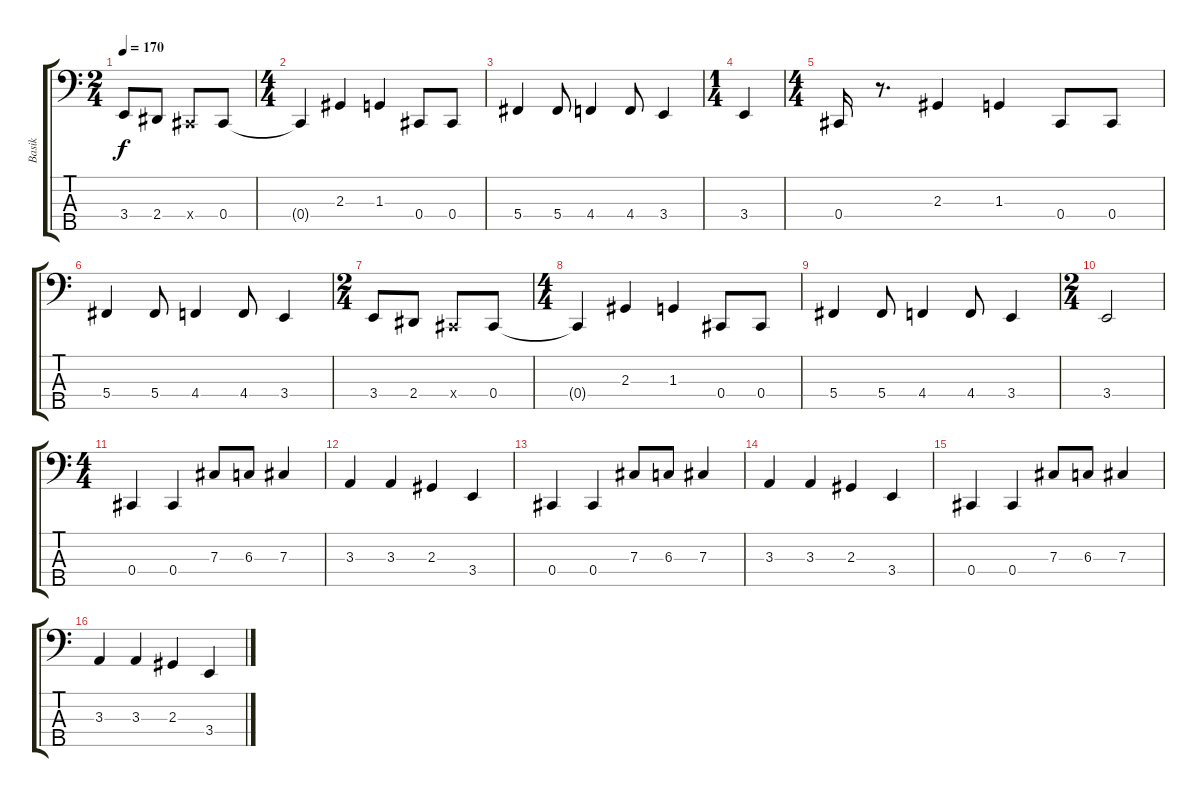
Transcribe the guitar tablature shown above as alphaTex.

\track ("Basik" "Basik") {instrument electricbasspick}
\staff {score tabs}
\tuning (E2 B1 Gb1 Db1 Ab0) {hide}
\ts (2 4)
\tempo 170
\clef f4
\ks c
3.4.8{dy f} 2.4.8 0.4{x}.8 0.4.8 |
\ts (4 4)
0.4{t}.4 2.3.4 1.3.4 0.4.8 0.4.8 |
5.4.4 5.4.8 4.4.4 4.4.8 3.4.4 |
\ts (1 4)
3.4.4 |
\ts (4 4)
0.4.16 r.8{d} 2.3.4 1.3.4 0.4.8 0.4.8 |
5.4.4 5.4.8 4.4.4 4.4.8 3.4.4 |
\ts (2 4)
3.4.8 2.4.8 0.4{x}.8 0.4.8 |
\ts (4 4)
0.4{t}.4 2.3.4 1.3.4 0.4.8 0.4.8 |
5.4.4 5.4.8 4.4.4 4.4.8 3.4.4 |
\ts (2 4)
3.4.2 |
\ts (4 4)
0.4.4 0.4.4 7.3.8 6.3.8 7.3.4 |
3.3.4 3.3.4 2.3.4 3.4.4 |
0.4.4 0.4.4 7.3.8 6.3.8 7.3.4 |
3.3.4 3.3.4 2.3.4 3.4.4 |
0.4.4 0.4.4 7.3.8 6.3.8 7.3.4 |
3.3.4 3.3.4 2.3.4 3.4.4
